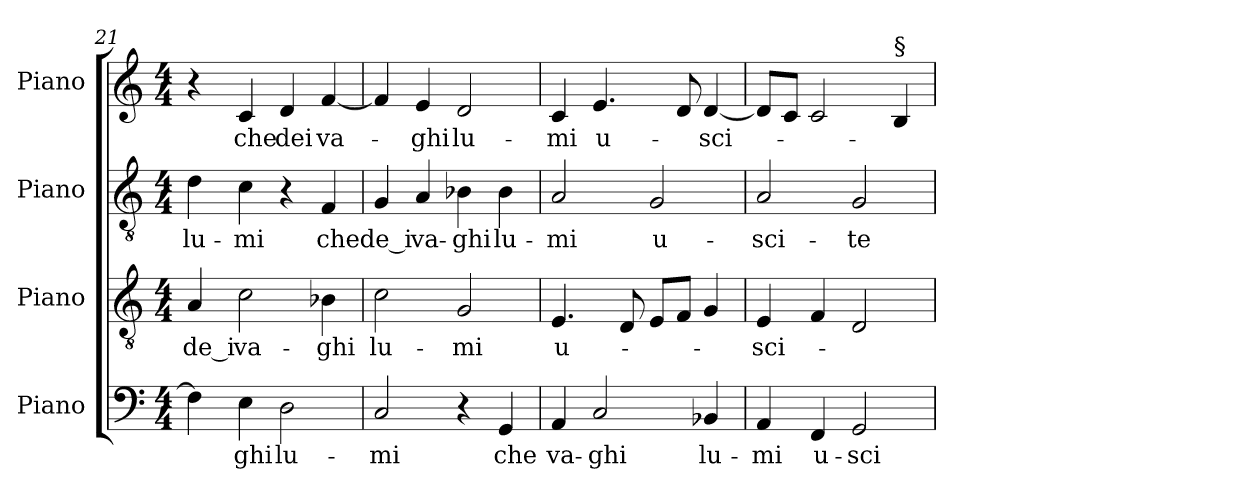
**kern	**text	**kern	**text	**kern	**text	**kern	**text
*part4	*part4	*part3	*part3	*part2	*part2	*part1	*part1
*staff4	*staff4	*staff3	*staff3	*staff2	*staff2	*staff1	*staff1
*I"Piano	*	*I"Piano	*	*I"Piano	*	*I"Piano	*
*I'Pno.	*	*I'Pno.	*	*I'Pno.	*	*I'Pno.	*
!!LO:LB:g=z
*clefF4	*	*clefGv2	*	*clefGv2	*	*clefG2	*
*	*	*ITrd7c12	*	*ITrd7c12	*	*	*
*k[]	*	*k[]	*	*k[]	*	*k[]	*
*C:	*	*C:	*	*C:	*	*C:	*
*M4/4	*	*M4/4	*	*M4/4	*	*M4/4	*
=21	=21	=21	=21	=21	=21	=21	=21
!	!	!	!LO:LY:b:color=#000000	!	!	!	!
!	!	!	!	!	!LO:LY:b:color=#000000	!	!
4Fi\]	.	4AAi/	de_i	4Di\	lu-	4r	.
!	!LO:LY:b:color=#000000	!	!	!	!	!	!
!	!	!	!LO:LY:b:color=#000000	!	!	!	!
!	!	!	!	!	!LO:LY:b:color=#000000	!	!
!	!	!	!	!	!	!	!LO:LY:b:color=#000000
4Ei\	-ghi	2Ci\	va-	4Ci\	-mi	4ci/	che
!	!LO:LY:b:color=#000000	!	!	!	!	!	!
!	!	!	!	!	!	!	!LO:LY:b:color=#000000
2Di\	lu-	.	.	4r	.	4di/	dei
!	!	!	!LO:LY:b:color=#000000	!	!	!	!
!	!	!	!	!	!LO:LY:b:color=#000000	!	!
!	!	!	!	!	!	!	!LO:LY:b:color=#000000
.	.	4BB-i\	-ghi	4FFi/	che	[4fi/	va-
=22	=22	=22	=22	=22	=22	=22	=22
!	!LO:LY:b:color=#000000	!	!	!	!	!	!
!	!	!	!LO:LY:b:color=#000000	!	!	!	!
!	!	!	!	!	!LO:LY:b:color=#000000	!	!
2Ci/	-mi	2Ci\	lu-	4GGi/	de_i	4fi/]	.
!	!	!	!	!	!LO:LY:b:color=#000000	!	!
!	!	!	!	!	!	!	!LO:LY:b:color=#000000
.	.	.	.	4AAi/	va-	4ei/	-ghi
!	!	!	!LO:LY:b:color=#000000	!	!	!	!
!	!	!	!	!	!LO:LY:b:color=#000000	!	!
!	!	!	!	!	!	!	!LO:LY:b:color=#000000
4r	.	2GGi/	-mi	4BB-i\	-ghi	2di/	lu-
!	!LO:LY:b:color=#000000	!	!	!	!	!	!
!	!	!	!	!	!LO:LY:b:color=#000000	!	!
4GGi/	che	.	.	4BB-i\	lu-	.	.
=23	=23	=23	=23	=23	=23	=23	=23
!	!LO:LY:b:color=#000000	!	!	!	!	!	!
!	!	!	!LO:LY:b:color=#000000	!	!	!	!
!	!	!	!	!	!LO:LY:b:color=#000000	!	!
!	!	!	!	!	!	!	!LO:LY:b:color=#000000
4AAi/	va-	4.EEi/	u-	2AAi/	-mi	4ci/	-mi
!	!LO:LY:b:color=#000000	!	!	!	!	!	!
!	!	!	!	!	!	!	!LO:LY:b:color=#000000
2Ci/	-ghi	.	.	.	.	4.ei/	u-
.	.	8DDi/	.	.	.	.	.
!	!	!	!	!	!LO:LY:b:color=#000000	!	!
.	.	8EEi/L	.	2GGi/	u-	.	.
.	.	8FFi/J	.	.	.	8di/	.
!	!LO:LY:b:color=#000000	!	!	!	!	!	!
!	!	!	!	!	!	!	!LO:LY:b:color=#000000
4BB-i/	lu-	4GGi/	.	.	.	[4di/	-sci-
=24	=24	=24	=24	=24	=24	=24	=24
!	!LO:LY:b:color=#000000	!	!	!	!	!	!
!	!	!	!LO:LY:b:color=#000000	!	!	!	!
!	!	!	!	!	!LO:LY:b:color=#000000	!	!
4AAi/	-mi	4EEi/	-sci-	2AAi/	-sci-	8di/L]	.
.	.	.	.	.	.	8ci/J	.
!	!LO:LY:b:color=#000000	!	!	!	!	!	!
4FFi/	u-	4FFi/	.	.	.	2ci/	.
!	!LO:LY:b:color=#000000	!	!	!	!	!	!
!	!	!	!	!	!LO:LY:b:color=#000000	!	!
2GGi/	-sci-	2DDi/	.	2GGi/	-te	.	.
!	!	!	!	!	!	!LO:TX:a:t=§	!
.	.	.	.	.	.	4Bi/	.
=	=	=	=	=	=	=	=
*-	*-	*-	*-	*-	*-	*-	*-
